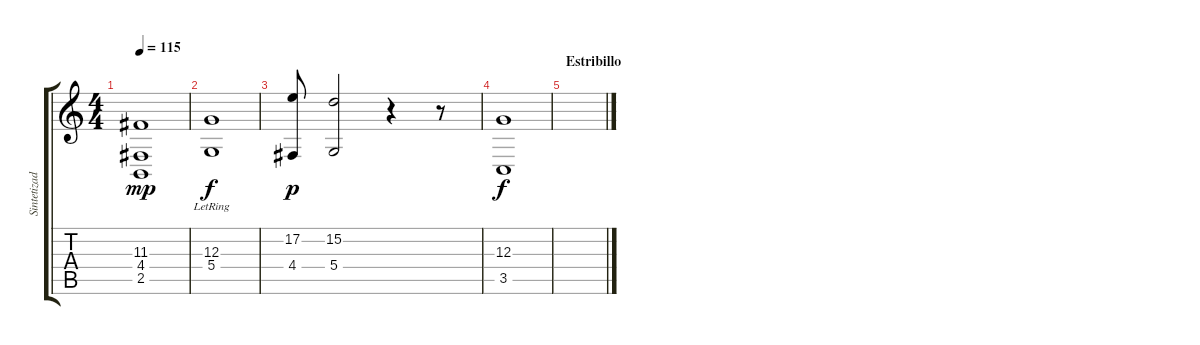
\track ("Sintetizador" "Sintetizad") {instrument synthstrings1}
\staff {score tabs}
\tuning (E4 B3 G3 D3 A2 E2) {hide}
\ts (4 4)
\tempo 115
\clef g2
\ks c
(11.3 4.4 2.5).1{dy mp} |
(12.3{lr} 5.4{lr}).1{dy f} |
(17.2 4.4).8{dy p} (15.2 5.4).2 r.4 r.8 |
(12.3 3.5).1{dy f} |
\section ("" "Estribillo")
